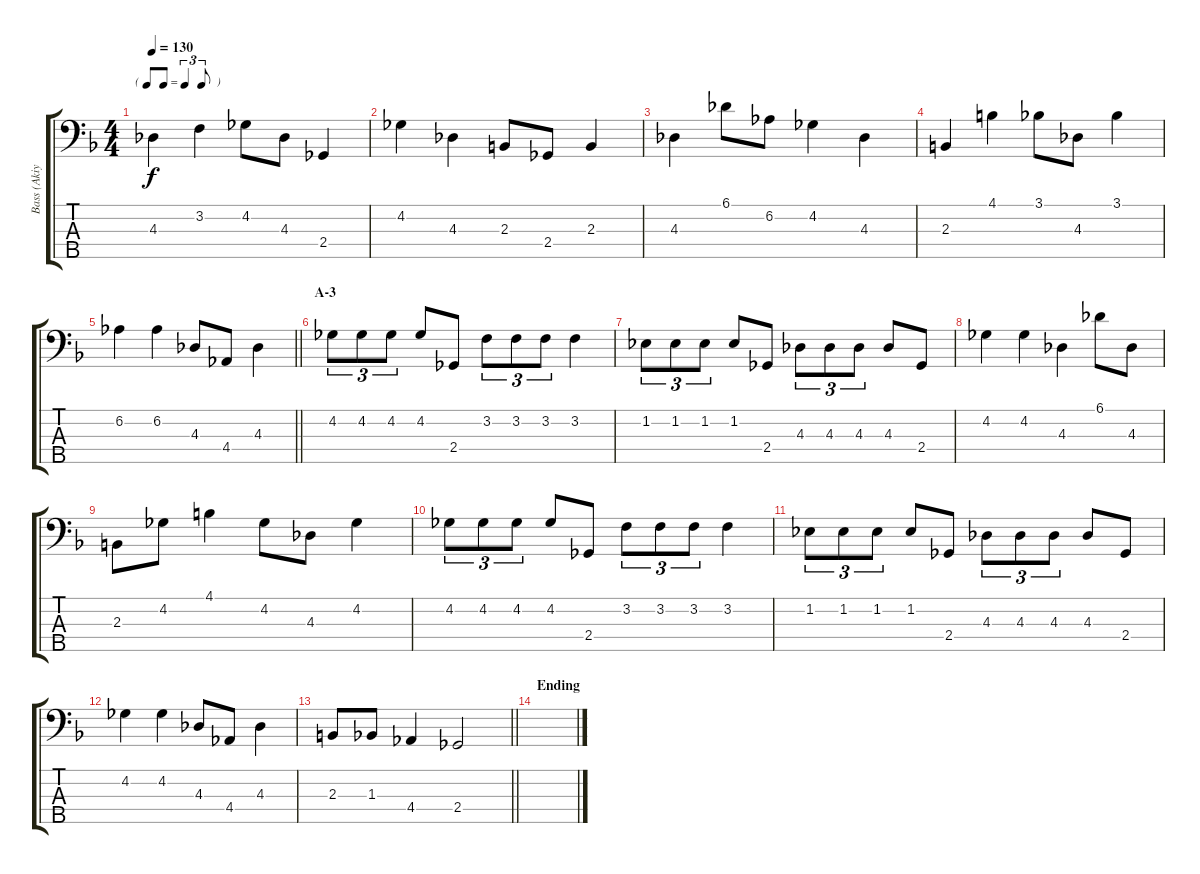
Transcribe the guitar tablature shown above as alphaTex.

\track ("Bass (Akiyama Mio)" "Bass (Akiy") {instrument electricbassfinger}
\staff {score tabs}
\tuning (G2 D2 A1 E1 B0) {hide}
\ts (4 4)
\tf triplet8th
\tempo 130
\clef f4
\ks f
4.3.4{dy f} 3.2.4 4.2.8 4.3.8 2.4.4 |
4.2.4 4.3.4 2.3.8 2.4.8 2.3.4 |
4.3.4 6.1.8 6.2.8 4.2.4 4.3.4 |
2.3.4 4.1.4 3.1.8 4.3.8 3.1.4 |
\barLineRight lightlight
6.2.4 6.2.4 4.3.8 4.4.8 4.3.4 |
\section ("" "A-3")
4.2.8{tu (3 2)} 4.2.8{tu (3 2)} 4.2.8{tu (3 2)} 4.2.8 2.4.8 3.2.8{tu (3 2)} 3.2.8{tu (3 2)} 3.2.8{tu (3 2)} 3.2.4 |
1.2.8{tu (3 2)} 1.2.8{tu (3 2)} 1.2.8{tu (3 2)} 1.2.8 2.4.8 4.3.8{tu (3 2)} 4.3.8{tu (3 2)} 4.3.8{tu (3 2)} 4.3.8 2.4.8 |
4.2.4 4.2.4 4.3.4 6.1.8 4.3.8 |
2.3.8 4.2.8 4.1.4 4.2.8 4.3.8 4.2.4 |
4.2.8{tu (3 2)} 4.2.8{tu (3 2)} 4.2.8{tu (3 2)} 4.2.8 2.4.8 3.2.8{tu (3 2)} 3.2.8{tu (3 2)} 3.2.8{tu (3 2)} 3.2.4 |
1.2.8{tu (3 2)} 1.2.8{tu (3 2)} 1.2.8{tu (3 2)} 1.2.8 2.4.8 4.3.8{tu (3 2)} 4.3.8{tu (3 2)} 4.3.8{tu (3 2)} 4.3.8 2.4.8 |
4.2.4 4.2.4 4.3.8 4.4.8 4.3.4 |
\barLineRight lightlight
2.3.8 1.3.8 4.4.4 2.4.2 |
\section ("" "Ending")
